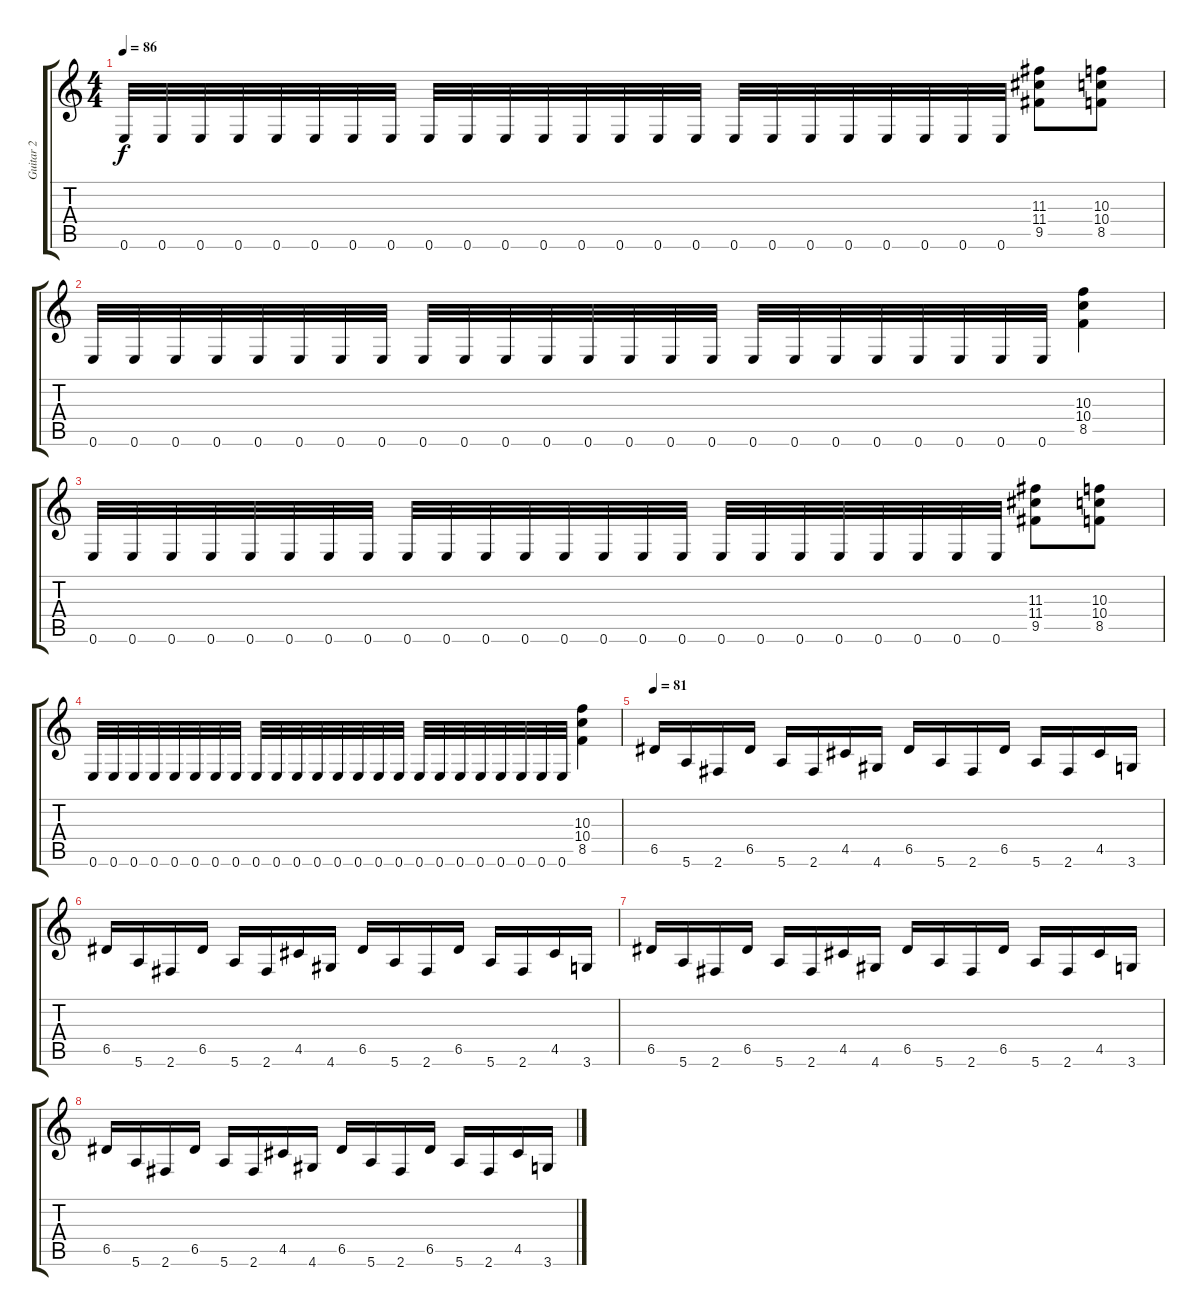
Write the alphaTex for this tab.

\track ("Guitar 2" "Guitar 2") {instrument distortionguitar}
\staff {score tabs}
\tuning (E4 B3 G3 D3 A2 E2) {hide}
\ts (4 4)
\tempo 86
\clef g2
\ks c
0.6.32{dy f} 0.6.32 0.6.32 0.6.32 0.6.32 0.6.32 0.6.32 0.6.32 0.6.32 0.6.32 0.6.32 0.6.32 0.6.32 0.6.32 0.6.32 0.6.32 0.6.32 0.6.32 0.6.32 0.6.32 0.6.32 0.6.32 0.6.32 0.6.32 (11.3 11.4 9.5).8 (10.3 10.4 8.5).8 |
0.6.32 0.6.32 0.6.32 0.6.32 0.6.32 0.6.32 0.6.32 0.6.32 0.6.32 0.6.32 0.6.32 0.6.32 0.6.32 0.6.32 0.6.32 0.6.32 0.6.32 0.6.32 0.6.32 0.6.32 0.6.32 0.6.32 0.6.32 0.6.32 (10.3 10.4 8.5).4 |
0.6.32 0.6.32 0.6.32 0.6.32 0.6.32 0.6.32 0.6.32 0.6.32 0.6.32 0.6.32 0.6.32 0.6.32 0.6.32 0.6.32 0.6.32 0.6.32 0.6.32 0.6.32 0.6.32 0.6.32 0.6.32 0.6.32 0.6.32 0.6.32 (11.3 11.4 9.5).8 (10.3 10.4 8.5).8 |
0.6.32 0.6.32 0.6.32 0.6.32 0.6.32 0.6.32 0.6.32 0.6.32 0.6.32 0.6.32 0.6.32 0.6.32 0.6.32 0.6.32 0.6.32 0.6.32 0.6.32 0.6.32 0.6.32 0.6.32 0.6.32 0.6.32 0.6.32 0.6.32 (10.3 10.4 8.5).4 |
\tempo 81
6.5.16 5.6.16 2.6.16 6.5.16 5.6.16 2.6.16 4.5.16 4.6.16 6.5.16 5.6.16 2.6.16 6.5.16 5.6.16 2.6.16 4.5.16 3.6.16 |
6.5.16 5.6.16 2.6.16 6.5.16 5.6.16 2.6.16 4.5.16 4.6.16 6.5.16 5.6.16 2.6.16 6.5.16 5.6.16 2.6.16 4.5.16 3.6.16 |
6.5.16 5.6.16 2.6.16 6.5.16 5.6.16 2.6.16 4.5.16 4.6.16 6.5.16 5.6.16 2.6.16 6.5.16 5.6.16 2.6.16 4.5.16 3.6.16 |
6.5.16 5.6.16 2.6.16 6.5.16 5.6.16 2.6.16 4.5.16 4.6.16 6.5.16 5.6.16 2.6.16 6.5.16 5.6.16 2.6.16 4.5.16 3.6.16
